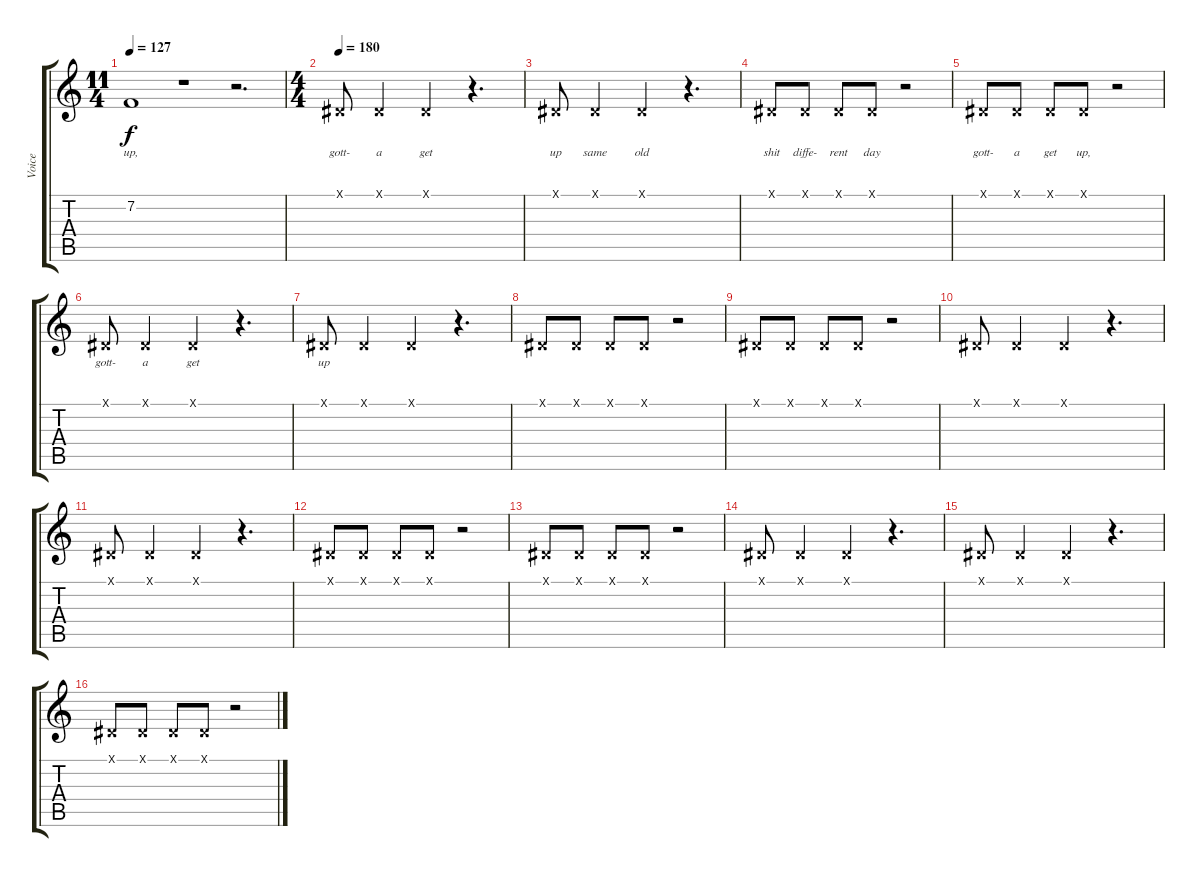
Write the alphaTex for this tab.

\track ("Voice" "Voice") {instrument voiceoohs}
\staff {score tabs}
\tuning (Eb4 Bb3 Gb3 Db3 Ab2 Db2) {hide}
\ts (11 4)
\tempo 127
\clef g2
\ks c
7.2{t}.1{lyrics (0 "up,") lyrics (1 "") lyrics (2 "") lyrics (3 "") lyrics (4 "") dy f} r.1 r.2{d} |
\ts (4 4)
\tempo 180
0.1{x}.8{lyrics (0 "gott-") lyrics (1 "") lyrics (2 "") lyrics (3 "") lyrics (4 "")} 0.1{x}.4{lyrics (0 "a") lyrics (1 "") lyrics (2 "") lyrics (3 "") lyrics (4 "")} 0.1{x}.4{lyrics (0 "get") lyrics (1 "") lyrics (2 "") lyrics (3 "") lyrics (4 "")} r.4{d} |
0.1{x}.8{lyrics (0 "up") lyrics (1 "") lyrics (2 "") lyrics (3 "") lyrics (4 "")} 0.1{x}.4{lyrics (0 "same") lyrics (1 "") lyrics (2 "") lyrics (3 "") lyrics (4 "")} 0.1{x}.4{lyrics (0 "old") lyrics (1 "") lyrics (2 "") lyrics (3 "") lyrics (4 "")} r.4{d} |
0.1{x}.8{lyrics (0 "shit") lyrics (1 "") lyrics (2 "") lyrics (3 "") lyrics (4 "")} 0.1{x}.8{lyrics (0 "diffe-") lyrics (1 "") lyrics (2 "") lyrics (3 "") lyrics (4 "")} 0.1{x}.8{lyrics (0 "rent") lyrics (1 "") lyrics (2 "") lyrics (3 "") lyrics (4 "")} 0.1{x}.8{lyrics (0 "day") lyrics (1 "") lyrics (2 "") lyrics (3 "") lyrics (4 "")} r.2 |
0.1{x}.8{lyrics (0 "gott-") lyrics (1 "") lyrics (2 "") lyrics (3 "") lyrics (4 "")} 0.1{x}.8{lyrics (0 "a") lyrics (1 "") lyrics (2 "") lyrics (3 "") lyrics (4 "")} 0.1{x}.8{lyrics (0 "get") lyrics (1 "") lyrics (2 "") lyrics (3 "") lyrics (4 "")} 0.1{x}.8{lyrics (0 "up,") lyrics (1 "") lyrics (2 "") lyrics (3 "") lyrics (4 "")} r.2 |
0.1{x}.8{lyrics (0 "gott-") lyrics (1 "") lyrics (2 "") lyrics (3 "") lyrics (4 "")} 0.1{x}.4{lyrics (0 "a") lyrics (1 "") lyrics (2 "") lyrics (3 "") lyrics (4 "")} 0.1{x}.4{lyrics (0 "get") lyrics (1 "") lyrics (2 "") lyrics (3 "") lyrics (4 "")} r.4{d} |
0.1{x}.8{lyrics (0 "up") lyrics (1 "") lyrics (2 "") lyrics (3 "") lyrics (4 "")} 0.1{x}.4 0.1{x}.4 r.4{d} |
0.1{x}.8 0.1{x}.8 0.1{x}.8 0.1{x}.8 r.2 |
0.1{x}.8 0.1{x}.8 0.1{x}.8 0.1{x}.8 r.2 |
0.1{x}.8 0.1{x}.4 0.1{x}.4 r.4{d} |
0.1{x}.8 0.1{x}.4 0.1{x}.4 r.4{d} |
0.1{x}.8 0.1{x}.8 0.1{x}.8 0.1{x}.8 r.2 |
0.1{x}.8 0.1{x}.8 0.1{x}.8 0.1{x}.8 r.2 |
0.1{x}.8 0.1{x}.4 0.1{x}.4 r.4{d} |
0.1{x}.8 0.1{x}.4 0.1{x}.4 r.4{d} |
0.1{x}.8 0.1{x}.8 0.1{x}.8 0.1{x}.8 r.2
